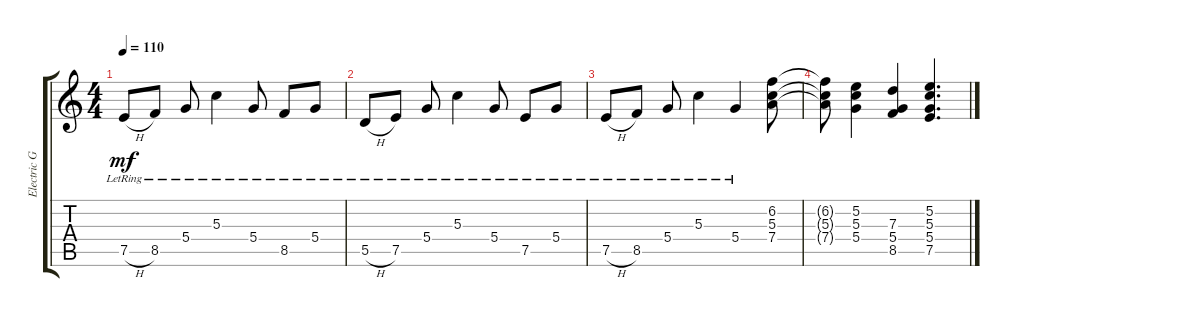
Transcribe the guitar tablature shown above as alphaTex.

\track ("Electric Guitar" "Electric G") {instrument electricguitarclean}
\staff {score tabs}
\tuning (E4 B3 G3 D3 A2 E2) {hide}
\ts (4 4)
\tempo 110
\clef g2
\ks c
7.5{h lr}.8{dy mf instrument electricguitarclean} 8.5{lr}.8 5.4{lr}.8 5.3{lr}.4 5.4{lr}.8 8.5{lr}.8 5.4{lr}.8 |
5.5{h lr}.8 7.5{lr}.8 5.4{lr}.8 5.3{lr}.4 5.4{lr}.8 7.5{lr}.8 5.4{lr}.8 |
7.5{h lr}.8 8.5{lr}.8 5.4{lr}.8 5.3{lr}.4 5.4{lr}.4 (6.2 5.3 7.4).8 |
(6.2{t} 5.3{t} 7.4{t}).8 (5.2 5.3 5.4).4 (7.3 5.4 8.5).4 (5.2 5.3 5.4 7.5).4{d}
